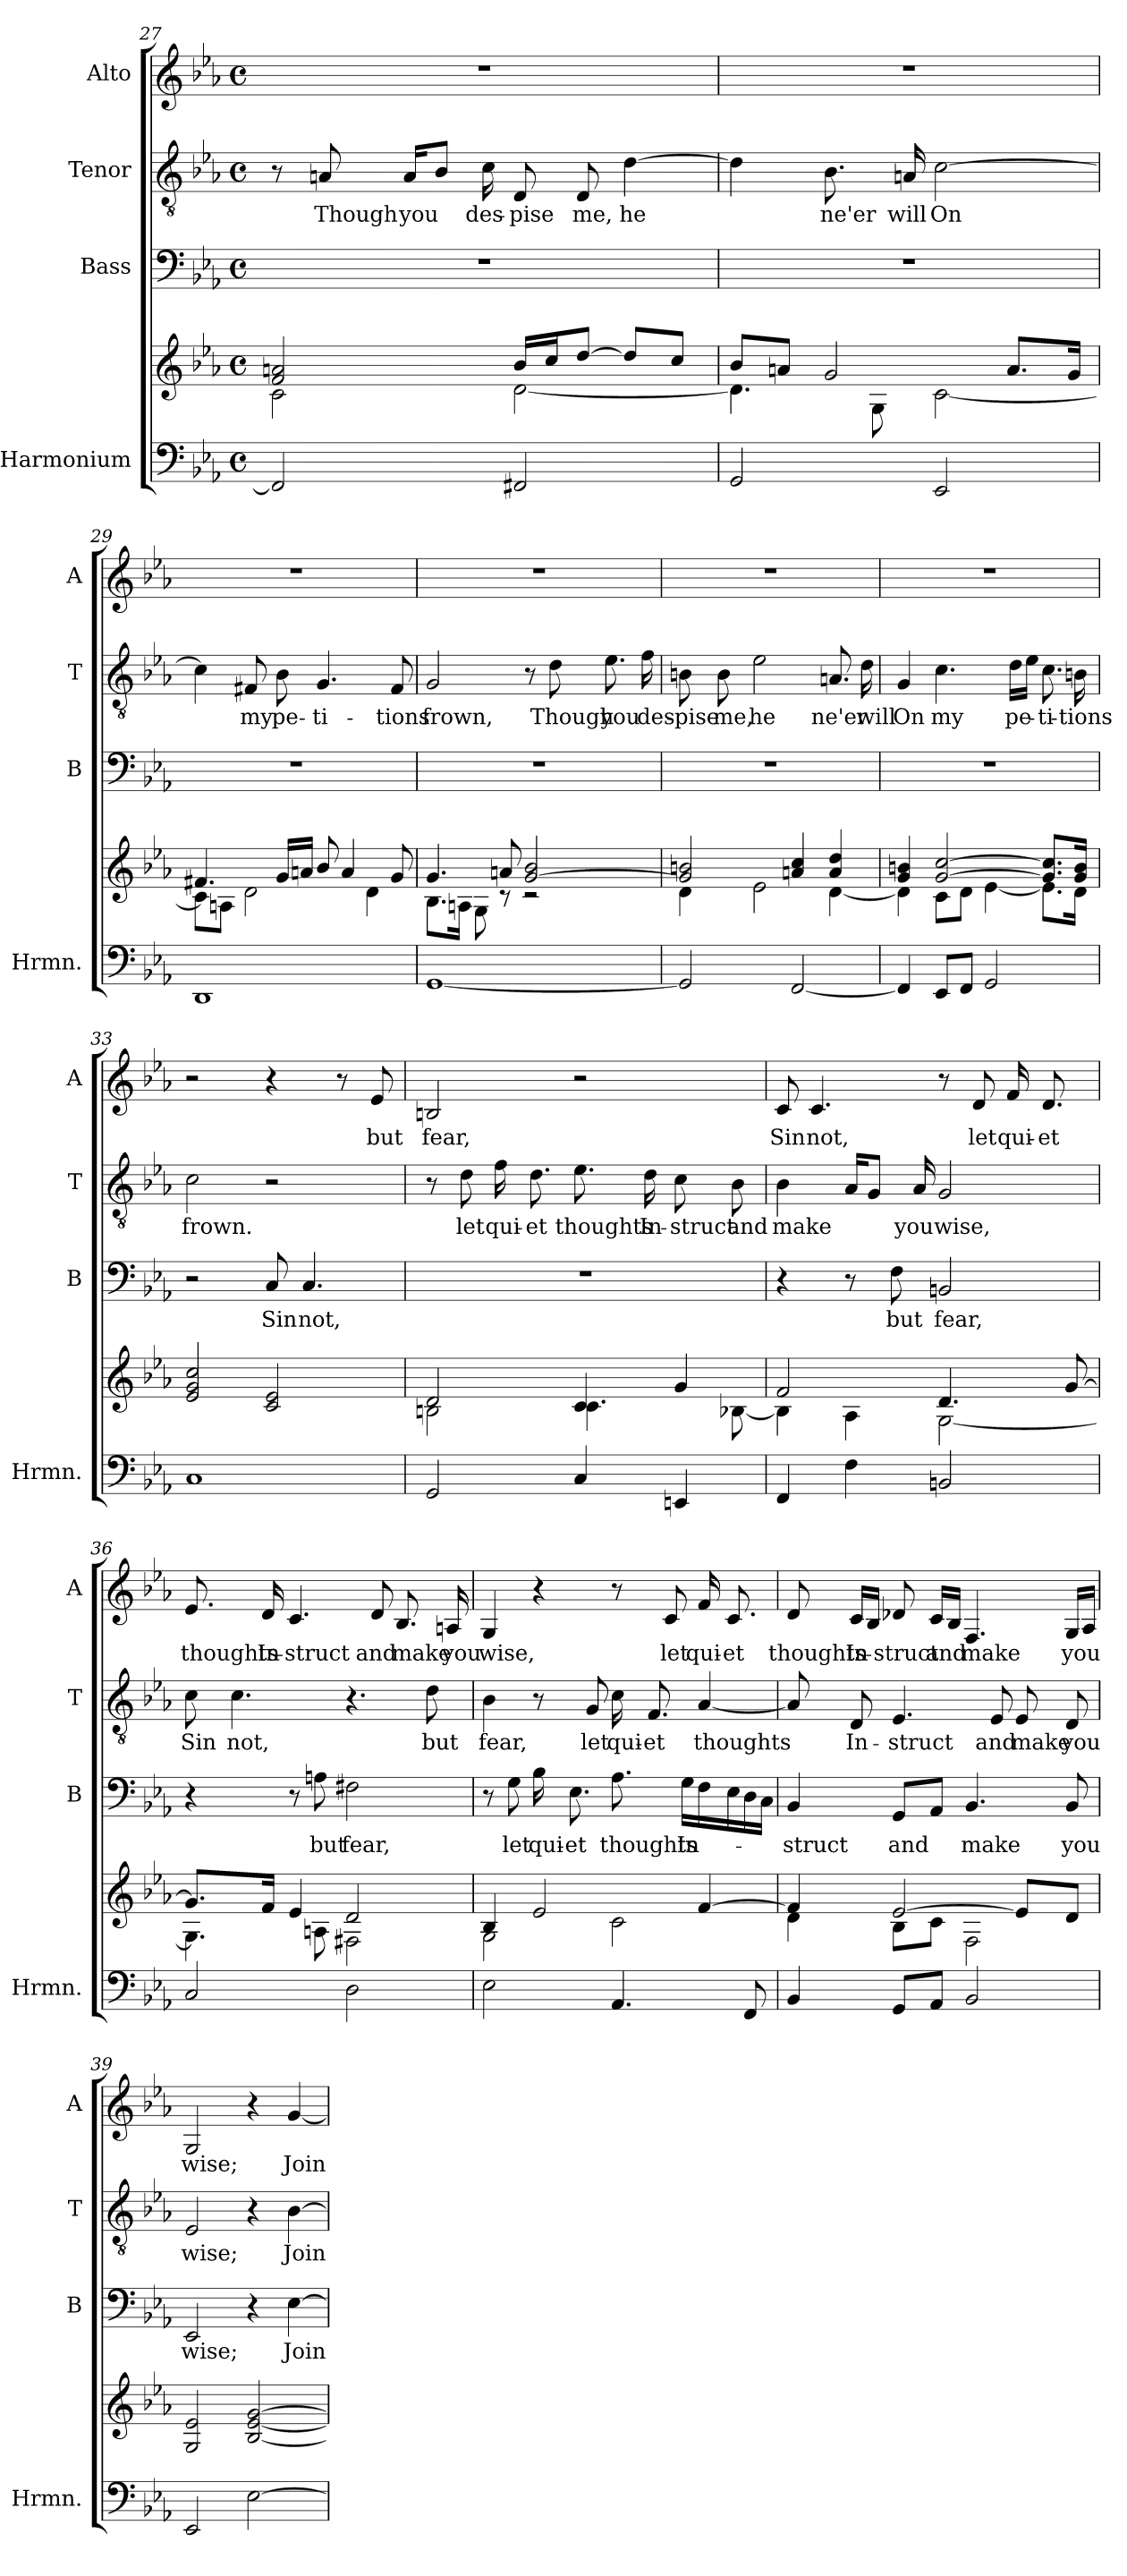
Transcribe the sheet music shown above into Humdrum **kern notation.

**kern	**kern	**kern	**text	**kern	**text	**kern	**text
*part4	*part4	*part3	*part3	*part2	*part2	*part1	*part1
*staff5	*staff4	*staff3	*staff3	*staff2	*staff2	*staff1	*staff1
*I"Harmonium	*	*I"Bass	*	*I"Tenor	*	*I"Alto	*
*I'Hrmn.	*	*I'B	*	*I'T	*	*I'A	*
!!LO:PB:g=z
*clefF4	*clefG2	*clefF4	*	*clefGv2	*	*clefG2	*
*k[b-e-a-]	*k[b-e-a-]	*k[b-e-a-]	*	*k[b-e-a-]	*	*k[b-e-a-]	*
*E-:	*E-:	*E-:	*	*E-:	*	*E-:	*
*M4/4	*M4/4	*M4/4	*	*M4/4	*	*M4/4	*
*met(c)	*met(c)	*met(c)	*	*met(c)	*	*met(c)	*
=27	=27	=27	=27	=27	=27	=27	=27
*	*^	*	*	*	*	*	*
2FF/]	2f!/ 2an!/	2c!\	1r	.	8r	.	1r	.
!	!	!	!	!	!	!LO:LY:b	!	!
.	.	.	.	.	8An/	Though	.	.
!	!	!	!	!	!	!LO:LY:b	!	!
.	.	.	.	.	16A/KL	you	.	.
.	.	.	.	.	8B-/J	.	.	.
!	!	!	!	!	!	!LO:LY:b	!	!
.	.	.	.	.	16c\	des-	.	.
!	!	!	!	!	!	!LO:LY:b	!	!
2FF#X/	16b-!/LL	[<2d!\	.	.	8D/	-pise	.	.
.	16cc!/J	.	.	.	.	.	.	.
!	!	!	!	!	!	!LO:LY:b	!	!
.	[>8dd!/J	.	.	.	8D/	me,	.	.
!	!	!	!	!	!	!LO:LY:b	!	!
.	8dd!/L]	.	.	.	[4d\	he	.	.
.	8cc!/J	.	.	.	.	.	.	.
=28	=28	=28	=28	=28	=28	=28	=28	=28
2GG/	8b-!/L	4.d!\]	1r	.	4d\]	.	1r	.
.	8an!/J	.	.	.	.	.	.	.
!	!	!	!	!	!	!LO:LY:b	!	!
.	2g!/	.	.	.	8.B-\	ne'er	.	.
.	.	8G!\	.	.	.	.	.	.
!	!	!	!	!	!	!LO:LY:b	!	!
.	.	.	.	.	16An/	will	.	.
!	!	!	!	!	!	!LO:LY:b	!	!
2EE-/	.	[<2c!\	.	.	[2c\	On	.	.
.	8.a!/L	.	.	.	.	.	.	.
.	16g!/Jk	.	.	.	.	.	.	.
=29	=29	=29	=29	=29	=29	=29	=29	=29
1DD	4.f#X!/	8c!\L]	1r	.	4c\]	.	1r	.
.	.	8An!\J	.	.	.	.	.	.
!	!	!	!	!	!	!LO:LY:b	!	!
.	.	2d!\	.	.	8F#X/	my	.	.
!	!	!	!	!	!	!LO:LY:b	!	!
.	16g!/LL	.	.	.	8B-\	pe-	.	.
.	16an!/JJ	.	.	.	.	.	.	.
!	!	!	!	!	!	!LO:LY:b	!	!
.	8b-!/	.	.	.	4.G/	-ti-	.	.
.	4a!/	.	.	.	.	.	.	.
.	.	4d!\	.	.	.	.	.	.
!	!	!	!	!	!	!LO:LY:b	!	!
.	8g!/	.	.	.	8F#/	-tions	.	.
!!LO:LB:g=z
=30	=30	=30	=30	=30	=30	=30	=30	=30
!	!	!	!	!	!	!LO:LY:b	!	!
[1GG	4.g!/	8.B-!\L	1r	.	2G/	frown,	1r	.
.	.	16An!\Jk	.	.	.	.	.	.
.	.	8G!\	.	.	.	.	.	.
.	8an!/	8rc	.	.	.	.	.	.
.	[>2g!/ 2b-!/	2rc	.	.	8r	.	.	.
!	!	!	!	!	!	!LO:LY:b	!	!
.	.	.	.	.	8d\	Though	.	.
!	!	!	!	!	!	!LO:LY:b	!	!
.	.	.	.	.	8.e-\	you	.	.
!	!	!	!	!	!	!LO:LY:b	!	!
.	.	.	.	.	16f\	des-	.	.
=31	=31	=31	=31	=31	=31	=31	=31	=31
!	!	!	!	!	!	!LO:LY:b	!	!
2GG/]	2g!/] 2bn!/	4d!\	1r	.	8Bn\	-pise	1r	.
!	!	!	!	!	!	!LO:LY:b	!	!
.	.	.	.	.	8B\	me,	.	.
!	!	!	!	!	!	!LO:LY:b	!	!
.	.	2e-!\	.	.	2e-\	he	.	.
[2FF/	4an!/ 4cc!/	.	.	.	.	.	.	.
!	!	!	!	!	!	!LO:LY:b	!	!
.	4a!/ 4dd!/	[<4d!\	.	.	8.An/	ne'er	.	.
!	!	!	!	!	!	!LO:LY:b	!	!
.	.	.	.	.	16d\	will	.	.
=32	=32	=32	=32	=32	=32	=32	=32	=32
!	!	!	!	!	!	!LO:LY:b	!	!
4FF/]	4g!/ 4bn!/	4d!\]	1r	.	4G/	On	1r	.
!	!	!	!	!	!	!LO:LY:b	!	!
8EE-/L	[>2g!/ [>2cc!/	8c!\L	.	.	4.c\	my	.	.
8FF/J	.	8d!\J	.	.	.	.	.	.
2GG/	.	[<4e-!\	.	.	.	.	.	.
!	!	!	!	!	!	!LO:LY:b	!	!
.	.	.	.	.	16d\LL	pe-	.	.
.	.	.	.	.	16e-\JJ	.	.	.
!	!	!	!	!	!	!LO:LY:b	!	!
.	8.g!/] 8.cc!/]L	8.e-!\L]	.	.	8.c\	-ti-	.	.
!	!	!	!	!	!	!LO:LY:b	!	!
.	16g!/ 16b!/Jk	16d!\Jk	.	.	16Bn\	-tions	.	.
=33	=33	=33	=33	=33	=33	=33	=33	=33
!	!	!	!	!	!	!LO:LY:b	!	!
*	*v	*v	*	*	*	*	*	*
1C	2e-!/ 2g!/ 2cc!/	2r	.	2c\	frown.	2r	.
!	!	!	!LO:LY:b	!	!	!	!
.	2c!/ 2e-!/	8C/	Sin	2r	.	4r	.
!	!	!	!LO:LY:b	!	!	!	!
.	.	4.C/	not,	.	.	.	.
.	.	.	.	.	.	8r	.
!	!	!	!	!	!	!	!LO:LY:b
.	.	.	.	.	.	8e-/	but
!!LO:LB:g=z
=34	=34	=34	=34	=34	=34	=34	=34
*	*^	*	*	*	*	*	*
!	!	!	!	!	!	!	!	!LO:LY:b
2GG/	2d!/	2Bn!\	1r	.	8r	.	2Bn/	fear,
!	!	!	!	!	!	!LO:LY:b	!	!
.	.	.	.	.	8d\	let	.	.
!	!	!	!	!	!	!LO:LY:b	!	!
.	.	.	.	.	16f\	qui-	.	.
!	!	!	!	!	!	!LO:LY:b	!	!
.	.	.	.	.	8.d\	-et	.	.
!	!	!	!	!	!	!LO:LY:b	!	!
4C/	4c!/	4.c!\	.	.	8.e-\	thoughts	2r	.
!	!	!	!	!	!	!LO:LY:b	!	!
.	.	.	.	.	16d\	In-	.	.
!	!	!	!	!	!	!LO:LY:b	!	!
4EEn/	4g!/	.	.	.	8c\	-struct	.	.
!	!	!	!	!	!	!LO:LY:b	!	!
.	.	[<8B-X!\	.	.	8B-\	and	.	.
=35	=35	=35	=35	=35	=35	=35	=35	=35
!	!	!	!	!	!	!LO:LY:b	!	!LO:LY:b
4FF/	2f!/	4B-!\]	4r	.	4B-\	make	8c/	Sin
!	!	!	!	!	!	!	!	!LO:LY:b
.	.	.	.	.	.	.	4.c/	not,
4F\	.	4A-!\	8r	.	16A-/KL	.	.	.
.	.	.	.	.	8G/J	.	.	.
!	!	!	!	!LO:LY:b	!	!	!	!
.	.	.	8F\	but	.	.	.	.
!	!	!	!	!	!	!LO:LY:b	!	!
.	.	.	.	.	16A-/	you	.	.
!	!	!	!	!LO:LY:b	!	!LO:LY:b	!	!
2BBn/	4.d!/	[<2G!\	2BBn/	fear,	2G/	wise,	8r	.
!	!	!	!	!	!	!	!	!LO:LY:b
.	.	.	.	.	.	.	8d/	let
!	!	!	!	!	!	!	!	!LO:LY:b
.	.	.	.	.	.	.	16f/	qui-
!	!	!	!	!	!	!	!	!LO:LY:b
.	.	.	.	.	.	.	8.d/	-et
.	[>8g!/	.	.	.	.	.	.	.
=36	=36	=36	=36	=36	=36	=36	=36	=36
!	!	!	!	!	!	!LO:LY:b	!	!LO:LY:b
2C/	8.g!/L]	4.G!\]	4r	.	8c\	Sin	8.e-/	thoughts
!	!	!	!	!	!	!LO:LY:b	!	!
.	.	.	.	.	4.c\	not,	.	.
!	!	!	!	!	!	!	!	!LO:LY:b
.	16f!/Jk	.	.	.	.	.	16d/	In-
!	!	!	!	!	!	!	!	!LO:LY:b
.	4e-!/	.	8r	.	.	.	4.c/	-struct
!	!	!	!	!LO:LY:b	!	!	!	!
.	.	8An!\	8An\	but	.	.	.	.
!	!	!	!	!LO:LY:b	!	!	!	!
2D\	2d!/	2F#X!\	2F#X\	fear,	4.r	.	.	.
!	!	!	!	!	!	!	!	!LO:LY:b
.	.	.	.	.	.	.	8d/	and
!	!	!	!	!	!	!	!	!LO:LY:b
.	.	.	.	.	.	.	8.B-/	make
!	!	!	!	!	!	!LO:LY:b	!	!
.	.	.	.	.	8d\	but	.	.
!	!	!	!	!	!	!	!	!LO:LY:b
.	.	.	.	.	.	.	16An/	you
!!LO:PB:g=z
=37	=37	=37	=37	=37	=37	=37	=37	=37
!	!	!	!	!	!	!LO:LY:b	!	!LO:LY:b
2E-\	4B-!/	2G!\	8r	.	4B-\	fear,	4G/	wise,
!	!	!	!	!LO:LY:b	!	!	!	!
.	.	.	8G\	let	.	.	.	.
!	!	!	!	!LO:LY:b	!	!	!	!
.	2e-!/	.	16B-\	qui-	8r	.	4r	.
!	!	!	!	!LO:LY:b	!	!	!	!
.	.	.	8.E-\	-et	.	.	.	.
!	!	!	!	!	!	!LO:LY:b	!	!
.	.	.	.	.	8G/	let	.	.
!	!	!	!	!LO:LY:b	!	!LO:LY:b	!	!
4.AA-/	.	2c!\	8.A-\	thoughts	16c\	qui-	8r	.
!	!	!	!	!	!	!LO:LY:b	!	!
.	.	.	.	.	8.F/	-et	.	.
!	!	!	!	!	!	!	!	!LO:LY:b
.	.	.	.	.	.	.	8c/	let
!	!	!	!	!LO:LY:b	!	!	!	!
.	.	.	16G\LL	In-	.	.	.	.
!	!	!	!	!	!	!LO:LY:b	!	!LO:LY:b
.	[>4f!/	.	16F\	.	[4A-/	thoughts	16f/	qui-
!	!	!	!	!	!	!	!	!LO:LY:b
.	.	.	16E-\	.	.	.	8.c/	-et
8FF/	.	.	16D\	.	.	.	.	.
.	.	.	16C\JJ	.	.	.	.	.
=38	=38	=38	=38	=38	=38	=38	=38	=38
!	!	!	!	!LO:LY:b	!	!	!	!LO:LY:b
4BB-/	4f!/]	4d!\	4BB-/	-struct	8A-/]	.	8d/	thoughts
!	!	!	!	!	!	!LO:LY:b	!	!LO:LY:b
.	.	.	.	.	8D/	In-	16c/LL	In-
.	.	.	.	.	.	.	16B-/JJ	.
!	!	!	!	!LO:LY:b	!	!LO:LY:b	!	!LO:LY:b
8GG/L	[>2e-!/	8B-!\L	8GG/L	and	4.E-/	-struct	8d-X/	-struct
!	!	!	!	!	!	!	!	!LO:LY:b
8AA-/J	.	8c!\J	8AA-/J	.	.	.	16c/LL	and
.	.	.	.	.	.	.	16B-/JJ	.
!	!	!	!	!LO:LY:b	!	!	!	!LO:LY:b
2BB-/	.	2F!\	4.BB-/	make	.	.	4.F/	make
!	!	!	!	!	!	!LO:LY:b	!	!
.	.	.	.	.	8E-/	and	.	.
!	!	!	!	!	!	!LO:LY:b	!	!
.	8e-!/L]	.	.	.	8E-/	make	.	.
!	!	!	!	!LO:LY:b	!	!LO:LY:b	!	!LO:LY:b
.	8d!/J	.	8BB-/	you	8D/	you	16G/LL	you
.	.	.	.	.	.	.	16A-/JJ	.
*	*v	*v	*	*	*	*	*	*
=39	=39	=39	=39	=39	=39	=39	=39
!	!	!	!LO:LY:b	!	!LO:LY:b	!	!LO:LY:b
2EE-/	2G!/ 2e-!/	2EE-/	wise;	2E-/	wise;	2G/	wise;
[2E-\	[2B-!/ [2e-!/ [2g!/	4r	.	4r	.	4r	.
!	!	!	!LO:LY:b	!	!LO:LY:b	!	!LO:LY:b
.	.	[4E-\	Join	[4B-\	Join	[4g/	Join
=	=	=	=	=	=	=	=
*-	*-	*-	*-	*-	*-	*-	*-
